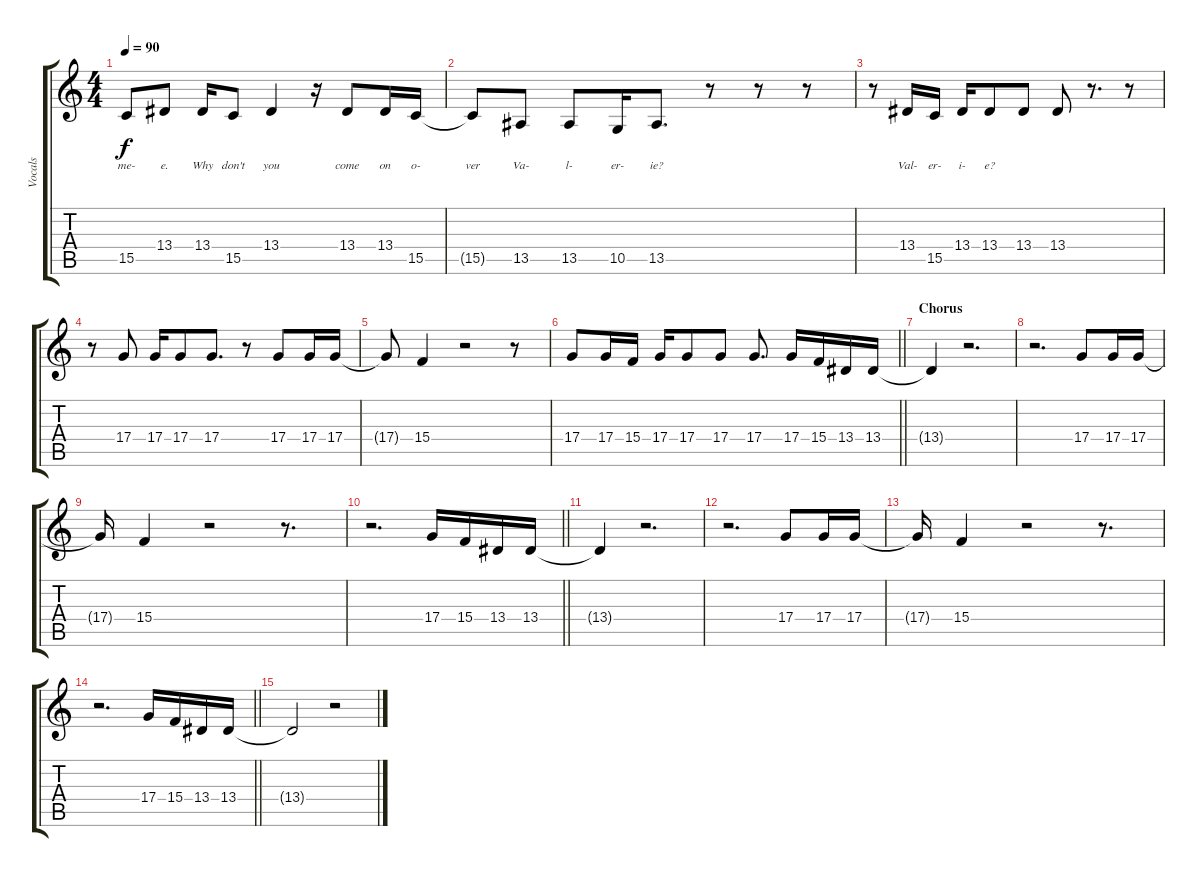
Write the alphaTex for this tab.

\track ("Vocals" "Vocals") {instrument oboe}
\staff {score tabs}
\tuning (E4 B3 G3 D3 A2 E2) {hide}
\ts (4 4)
\tempo 90
\clef g2
\ks c
15.5.8{lyrics (0 "me-") lyrics (1 "") lyrics (2 "") lyrics (3 "") lyrics (4 "") dy f} 13.4.8{lyrics (0 "e.") lyrics (1 "") lyrics (2 "") lyrics (3 "") lyrics (4 "")} 13.4.16{lyrics (0 "Why") lyrics (1 "") lyrics (2 "") lyrics (3 "") lyrics (4 "")} 15.5.8{lyrics (0 "don't") lyrics (1 "") lyrics (2 "") lyrics (3 "") lyrics (4 "")} 13.4.4{lyrics (0 "you") lyrics (1 "") lyrics (2 "") lyrics (3 "") lyrics (4 "")} r.16 13.4.8{lyrics (0 "come") lyrics (1 "") lyrics (2 "") lyrics (3 "") lyrics (4 "")} 13.4.16{lyrics (0 "on") lyrics (1 "") lyrics (2 "") lyrics (3 "") lyrics (4 "")} 15.5.16{lyrics (0 "o-") lyrics (1 "") lyrics (2 "") lyrics (3 "") lyrics (4 "")} |
15.5{t}.8{lyrics (0 "ver") lyrics (1 "") lyrics (2 "") lyrics (3 "") lyrics (4 "")} 13.5.8{lyrics (0 "Va-") lyrics (1 "") lyrics (2 "") lyrics (3 "") lyrics (4 "")} 13.5.8{lyrics (0 "l-") lyrics (1 "") lyrics (2 "") lyrics (3 "") lyrics (4 "")} 10.5.16{lyrics (0 "er-") lyrics (1 "") lyrics (2 "") lyrics (3 "") lyrics (4 "")} 13.5.8{d lyrics (0 "ie?") lyrics (1 "") lyrics (2 "") lyrics (3 "") lyrics (4 "")} r.8 r.8 r.8 |
r.8 13.4.16{lyrics (0 "Val-") lyrics (1 "") lyrics (2 "") lyrics (3 "") lyrics (4 "")} 15.5.16{lyrics (0 "er-") lyrics (1 "") lyrics (2 "") lyrics (3 "") lyrics (4 "")} 13.4.16{lyrics (0 "i-") lyrics (1 "") lyrics (2 "") lyrics (3 "") lyrics (4 "")} 13.4.8{lyrics (0 "e?") lyrics (1 "") lyrics (2 "") lyrics (3 "") lyrics (4 "")} 13.4.8 13.4.8 r.8{d} r.8 |
r.8 17.4.8 17.4.16 17.4.8 17.4.8{d} r.8 17.4.8 17.4.16 17.4.16 |
17.4{t}.8 15.4.4 r.2 r.8 |
\barLineRight lightlight
17.4.8 17.4.16 15.4.16 17.4.16 17.4.8 17.4.8 17.4.8{d} 17.4.16 15.4.16 13.4.16 13.4.16 |
\section ("" "Chorus")
13.4{t}.4 r.2{d} |
r.2{d} 17.4.8 17.4.16 17.4.16 |
17.4{t}.16 15.4.4 r.2 r.8{d} |
\barLineRight lightlight
r.2{d} 17.4.16 15.4.16 13.4.16 13.4.16 |
13.4{t}.4 r.2{d} |
r.2{d} 17.4.8 17.4.16 17.4.16 |
17.4{t}.16 15.4.4 r.2 r.8{d} |
\barLineRight lightlight
r.2{d} 17.4.16 15.4.16 13.4.16 13.4.16 |
13.4{t}.2 r.2
